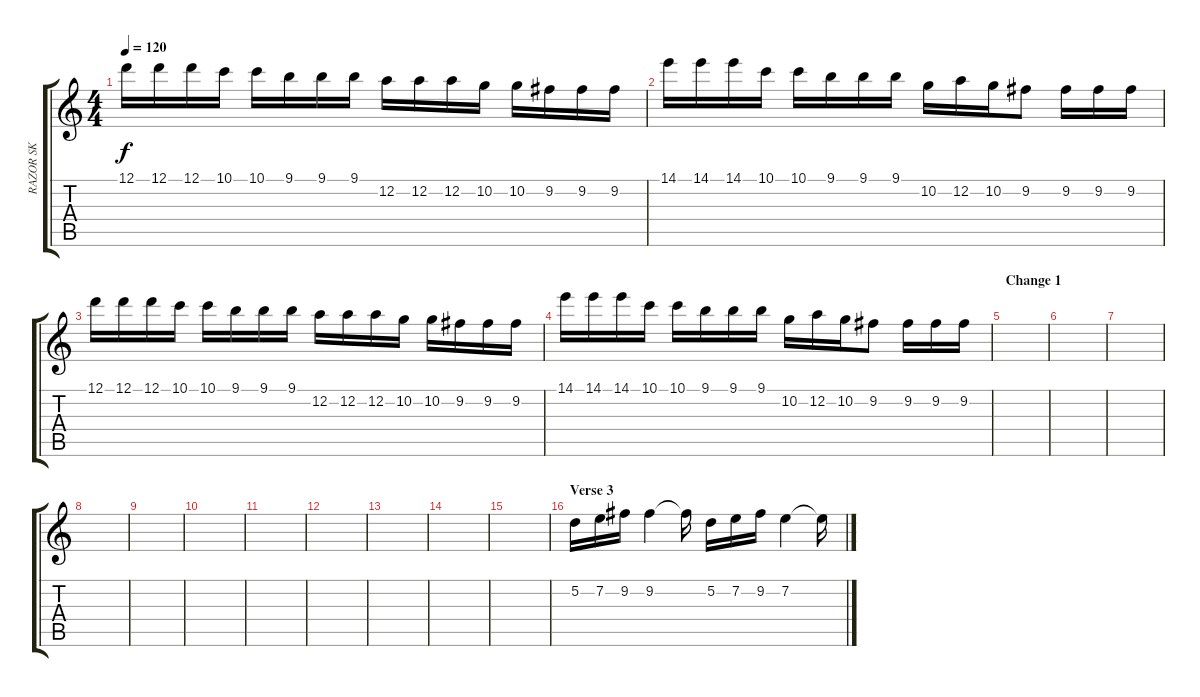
\track ("RAZOR SK" "RAZOR SK") {instrument distortionguitar}
\staff {score tabs}
\tuning (D4 A3 F3 C3 G2 C2) {hide}
\ts (4 4)
\tempo 120
\clef g2
\ks c
12.1.16{dy f} 12.1.16 12.1.16 10.1.16 10.1.16 9.1.16 9.1.16 9.1.16 12.2.16 12.2.16 12.2.16 10.2.16 10.2.16 9.2.16 9.2.16 9.2.16 |
14.1.16 14.1.16 14.1.16 10.1.16 10.1.16 9.1.16 9.1.16 9.1.16 10.2.16 12.2.16 10.2.16 9.2.8 9.2.16 9.2.16 9.2.16 |
12.1.16 12.1.16 12.1.16 10.1.16 10.1.16 9.1.16 9.1.16 9.1.16 12.2.16 12.2.16 12.2.16 10.2.16 10.2.16 9.2.16 9.2.16 9.2.16 |
14.1.16 14.1.16 14.1.16 10.1.16 10.1.16 9.1.16 9.1.16 9.1.16 10.2.16 12.2.16 10.2.16 9.2.8 9.2.16 9.2.16 9.2.16 |
\section ("" "Change 1")
|
|
|
|
|
|
|
|
|
|
|
\section ("" "Verse 3")
5.2.16 7.2.16 9.2.16 9.2.4 9.2{t}.16 5.2.16 7.2.16 9.2.16 7.2.4 7.2{t}.16
